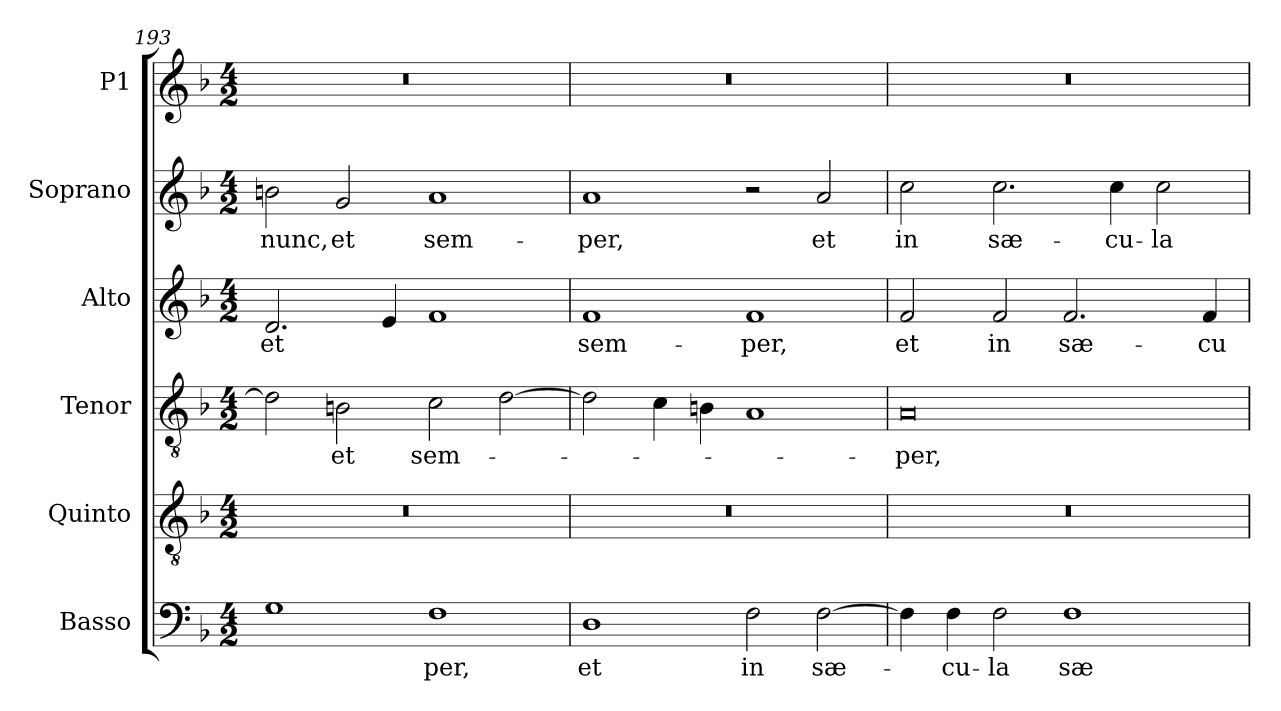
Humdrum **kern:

**kern	**text	**kern	**kern	**text	**kern	**text	**kern	**text	**kern
*part6	*part6	*part5	*part4	*part4	*part3	*part3	*part2	*part2	*part1
*staff6	*staff6	*staff5	*staff4	*staff4	*staff3	*staff3	*staff2	*staff2	*staff1
*I"Basso	*	*I"Quinto	*I"Tenor	*	*I"Alto	*	*I"Soprano	*	*I"P1
*I'B.	*	*I'Q.	*I'T.	*	*I'A.	*	*I'S.	*	*
*clefF4	*	*clefGv2	*clefGv2	*	*clefG2	*	*clefG2	*	*clefG2
*	*	*ITrd7c12	*ITrd7c12	*	*	*	*	*	*
*k[b-]	*	*k[b-]	*k[b-]	*	*k[b-]	*	*k[b-]	*	*k[b-]
*F:	*	*F:	*F:	*	*F:	*	*F:	*	*F:
*M4/2	*	*M4/2	*M4/2	*	*M4/2	*	*M4/2	*	*M4/2
=193	=193	=193	=193	=193	=193	=193	=193	=193	=193
!	!	!LO:N:vis=1	!	!	!	!	!	!	!
!	!	!	!	!	!	!LO:LY:b:color=#000000	!	!	!
!	!	!	!	!	!	!	!	!LO:LY:b:color=#000000	!LO:N:vis=1
1Gi	.	0r	2Di\]	.	2.di/	et	2bni\	nunc,	0r
!	!	!	!	!LO:LY:b:color=#000000	!	!	!	!	!
!	!	!	!	!	!	!	!	!LO:LY:b:color=#000000	!
.	.	.	2BBni\	et	.	.	2gi/	et	.
.	.	.	.	.	4ei/	.	.	.	.
!	!LO:LY:b:color=#000000	!	!	!	!	!	!	!	!
!	!	!	!	!LO:LY:b:color=#000000	!	!	!	!	!
!	!	!	!	!	!	!	!	!LO:LY:b:color=#000000	!
1Fi	-per,	.	2Ci\	sem-	1fi	.	1ai	sem-	.
.	.	.	[2Di\	.	.	.	.	.	.
!!LO:PB:g=z
=194	=194	=194	=194	=194	=194	=194	=194	=194	=194
!	!LO:LY:b:color=#000000	!LO:N:vis=1	!	!	!	!	!	!	!
!	!	!	!	!	!	!LO:LY:b:color=#000000	!	!	!
!	!	!	!	!	!	!	!	!LO:LY:b:color=#000000	!LO:N:vis=1
1Di	et	0r	2Di\]	.	1fi	sem-	1ai	-per,	0r
.	.	.	4Ci\	.	.	.	.	.	.
.	.	.	4BBni\	.	.	.	.	.	.
!	!LO:LY:b:color=#000000	!	!	!	!	!	!	!	!
!	!	!	!	!	!	!LO:LY:b:color=#000000	!	!	!
2Fi\	in	.	1AAi	.	1fi	-per,	2r	.	.
!	!LO:LY:b:color=#000000	!	!	!	!	!	!	!	!
!	!	!	!	!	!	!	!	!LO:LY:b:color=#000000	!
[2Fi\	sæ-	.	.	.	.	.	2ai/	et	.
=195	=195	=195	=195	=195	=195	=195	=195	=195	=195
!	!	!LO:N:vis=1	!	!	!	!	!	!	!
!	!	!	!	!LO:LY:b:color=#000000	!	!	!	!	!
!	!	!	!	!	!	!LO:LY:b:color=#000000	!	!	!
!	!	!	!	!	!	!	!	!LO:LY:b:color=#000000	!LO:N:vis=1
4Fi\]	.	0r	0AAi	-per,	2fi/	et	2cci\	in	0r
!	!LO:LY:b:color=#000000	!	!	!	!	!	!	!	!
4Fi\	-cu-	.	.	.	.	.	.	.	.
!	!LO:LY:b:color=#000000	!	!	!	!	!	!	!	!
!	!	!	!	!	!	!LO:LY:b:color=#000000	!	!	!
!	!	!	!	!	!	!	!	!LO:LY:b:color=#000000	!
2Fi\	-la	.	.	.	2fi/	in	2.cci\	sæ-	.
!	!LO:LY:b:color=#000000	!	!	!	!	!	!	!	!
!	!	!	!	!	!	!LO:LY:b:color=#000000	!	!	!
1Fi	sæ-	.	.	.	2.fi/	sæ-	.	.	.
!	!	!	!	!	!	!	!	!LO:LY:b:color=#000000	!
.	.	.	.	.	.	.	4cci\	-cu-	.
!	!	!	!	!	!	!	!	!LO:LY:b:color=#000000	!
.	.	.	.	.	.	.	2cci\	-la	.
!	!	!	!	!	!	!LO:LY:b:color=#000000	!	!	!
.	.	.	.	.	4fi/	-cu-	.	.	.
=	=	=	=	=	=	=	=	=	=
*-	*-	*-	*-	*-	*-	*-	*-	*-	*-
